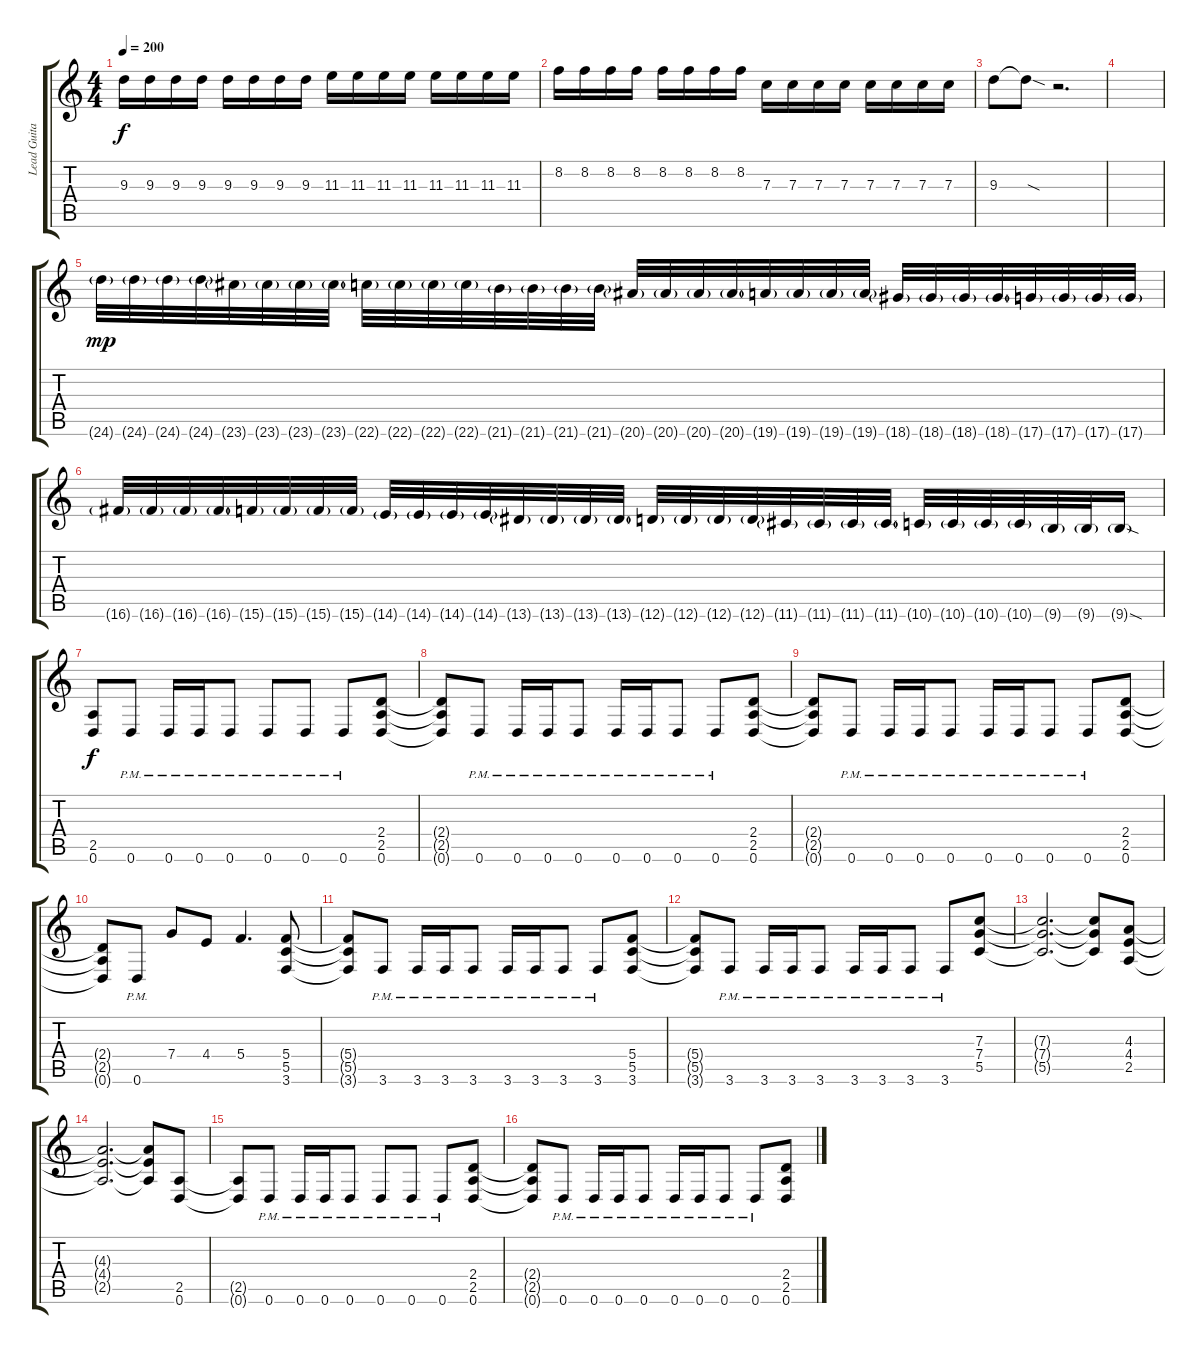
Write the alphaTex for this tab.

\track ("Lead Guitar 2" "Lead Guita") {instrument distortionguitar}
\staff {score tabs}
\tuning (D4 A3 F3 C3 G2 D2) {hide}
\ts (4 4)
\tempo 200
\clef g2
\ks c
9.3.16{dy f} 9.3.16 9.3.16 9.3.16 9.3.16 9.3.16 9.3.16 9.3.16 11.3.16 11.3.16 11.3.16 11.3.16 11.3.16 11.3.16 11.3.16 11.3.16 |
8.2.16 8.2.16 8.2.16 8.2.16 8.2.16 8.2.16 8.2.16 8.2.16 7.3.16 7.3.16 7.3.16 7.3.16 7.3.16 7.3.16 7.3.16 7.3.16 |
9.3.8 9.3{sod t}.8 r.2{d} |
|
24.6{g}.32{dy mp instrument guitarharmonics} 24.6{g}.32 24.6{g}.32 24.6{g}.32 23.6{g}.32 23.6{g}.32 23.6{g}.32 23.6{g}.32 22.6{g}.32 22.6{g}.32 22.6{g}.32 22.6{g}.32 21.6{g}.32 21.6{g}.32 21.6{g}.32 21.6{g}.32 20.6{g}.32 20.6{g}.32 20.6{g}.32 20.6{g}.32 19.6{g}.32 19.6{g}.32 19.6{g}.32 19.6{g}.32 18.6{g}.32 18.6{g}.32 18.6{g}.32 18.6{g}.32 17.6{g}.32 17.6{g}.32 17.6{g}.32 17.6{g}.32 |
16.6{g}.32 16.6{g}.32 16.6{g}.32 16.6{g}.32 15.6{g}.32 15.6{g}.32 15.6{g}.32 15.6{g}.32 14.6{g}.32 14.6{g}.32 14.6{g}.32 14.6{g}.32 13.6{g}.32 13.6{g}.32 13.6{g}.32 13.6{g}.32 12.6{g}.32 12.6{g}.32 12.6{g}.32 12.6{g}.32 11.6{g}.32 11.6{g}.32 11.6{g}.32 11.6{g}.32 10.6{g}.32 10.6{g}.32 10.6{g}.32 10.6{g}.32 9.6{g}.32 9.6{g}.32 9.6{sod g}.16 |
(2.5 0.6).8{dy f instrument distortionguitar} 0.6{pm}.8 0.6{pm}.16 0.6{pm}.16 0.6{pm}.8 0.6{pm}.8 0.6{pm}.8 0.6{pm}.8 (2.4 2.5 0.6).8 |
(2.4{t} 2.5{t} 0.6{t}).8 0.6{pm}.8 0.6{pm}.16 0.6{pm}.16 0.6{pm}.8 0.6{pm}.16 0.6{pm}.16 0.6{pm}.8 0.6{pm}.8 (2.4 2.5 0.6).8 |
(2.4{t} 2.5{t} 0.6{t}).8 0.6{pm}.8 0.6{pm}.16 0.6{pm}.16 0.6{pm}.8 0.6{pm}.16 0.6{pm}.16 0.6{pm}.8 0.6{pm}.8 (2.4 2.5 0.6).8 |
(2.4{t} 2.5{t} 0.6{t}).8 0.6{pm}.8 7.4.8 4.4.8 5.4.4{d} (5.4 5.5 3.6).8 |
(5.4{t} 5.5{t} 3.6{t}).8 3.6{pm}.8 3.6{pm}.16 3.6{pm}.16 3.6{pm}.8 3.6{pm}.16 3.6{pm}.16 3.6{pm}.8 3.6{pm}.8 (5.4 5.5 3.6).8 |
(5.4{t} 5.5{t} 3.6{t}).8 3.6{pm}.8 3.6{pm}.16 3.6{pm}.16 3.6{pm}.8 3.6{pm}.16 3.6{pm}.16 3.6{pm}.8 3.6{pm}.8 (7.3 7.4 5.5).8 |
(7.3{t} 7.4{t} 5.5{t}).2{d} (7.3{t} 7.4{t} 5.5{t}).8 (4.3 4.4 2.5).8 |
(4.3{t} 4.4{t} 2.5{t}).2{d} (4.3{t} 4.4{t} 2.5{t}).8 (2.5 0.6).8 |
(2.5{t} 0.6{t}).8 0.6{pm}.8 0.6{pm}.16 0.6{pm}.16 0.6{pm}.8 0.6{pm}.8 0.6{pm}.8 0.6{pm}.8 (2.4 2.5 0.6).8 |
(2.4{t} 2.5{t} 0.6{t}).8 0.6{pm}.8 0.6{pm}.16 0.6{pm}.16 0.6{pm}.8 0.6{pm}.16 0.6{pm}.16 0.6{pm}.8 0.6{pm}.8 (2.4 2.5 0.6).8
